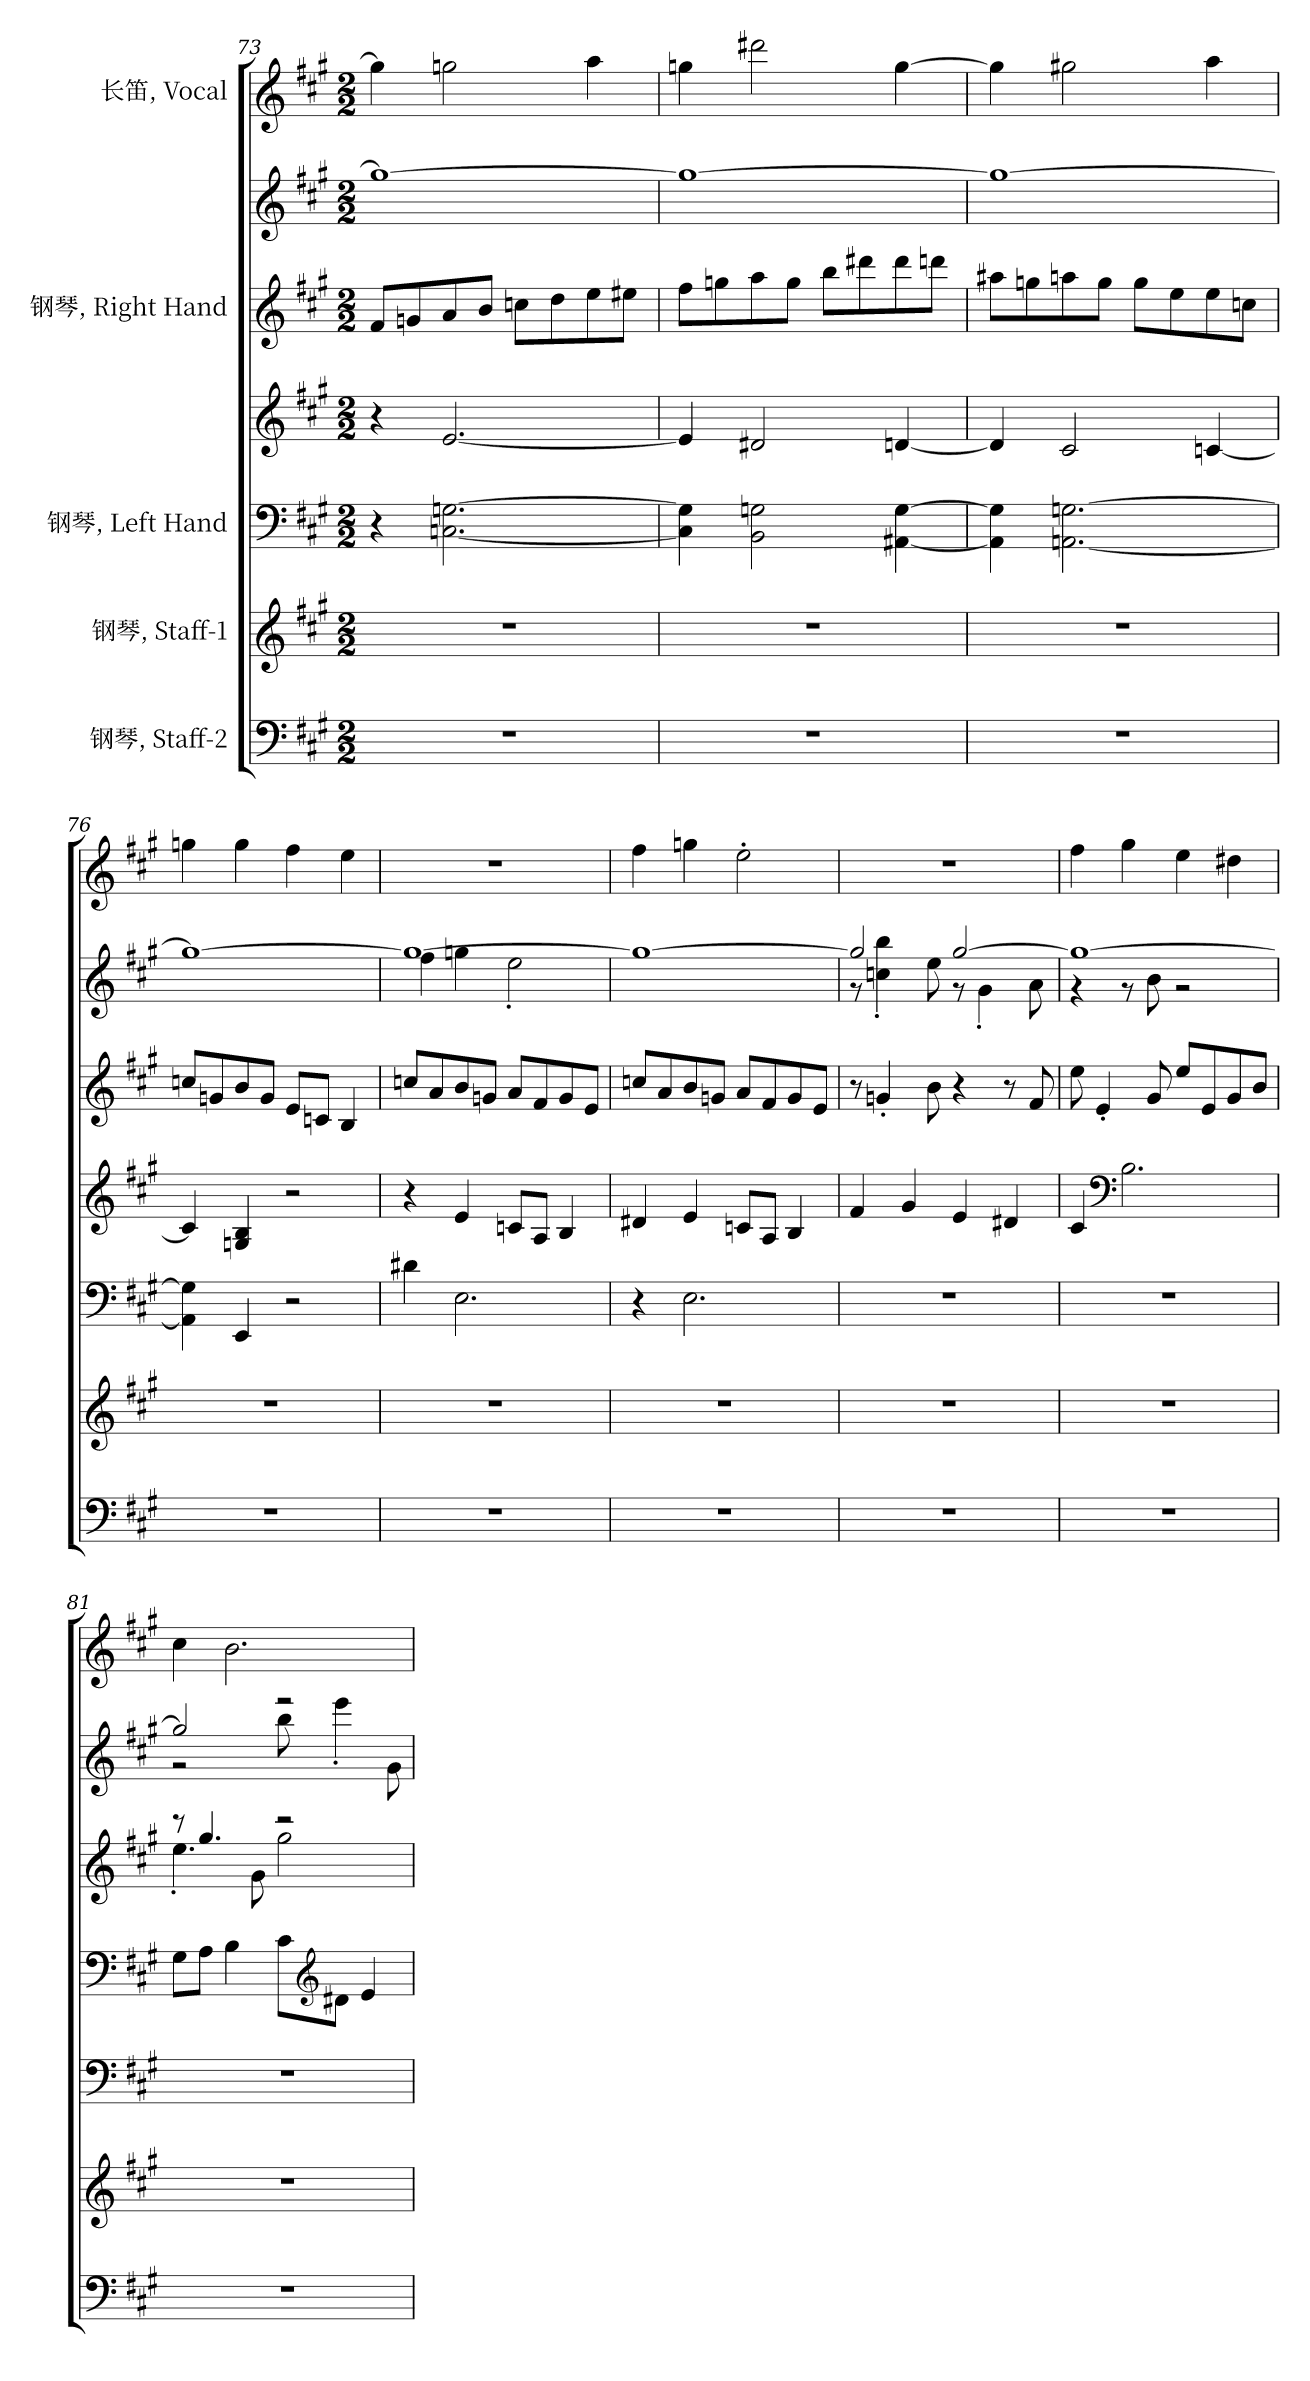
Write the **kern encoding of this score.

**kern	**kern	**kern	**kern	**kern	**kern	**kern
*part5	*part4	*part3	*part3	*part2	*part2	*part1
*staff7	*staff6	*staff5	*staff4	*staff3	*staff2	*staff1
*I"钢琴, Staff-2	*I"钢琴, Staff-1	*I"钢琴, Left Hand	*	*I"钢琴, Right Hand	*	*I"长笛, Vocal
*clefF4	*clefG2	*clefF4	*clefG2	*clefG2	*clefG2	*clefG2
*k[f#c#g#]	*k[f#c#g#]	*k[f#c#g#]	*k[f#c#g#]	*k[f#c#g#]	*k[f#c#g#]	*k[f#c#g#]
*M2/2	*M2/2	*M2/2	*M2/2	*M2/2	*M2/2	*M2/2
=73	=73	=73	=73	=73	=73	=73
1r	1r	4r	4r	8f#/L	1gg#_	4gg\]
.	.	.	.	8gn/	.	.
.	.	[2.Cn\ [2.Gn\	[2.e/	8a/	.	2ggn\
.	.	.	.	8b/J	.	.
.	.	.	.	8ccn\L	.	.
.	.	.	.	8dd\	.	.
.	.	.	.	8ee\	.	4aa\
.	.	.	.	8ee#X\J	.	.
=74	=74	=74	=74	=74	=74	=74
1r	1r	4C\] 4G\]	4e/]	8ff#\L	1gg#_	4ggn\
.	.	.	.	8ggn\	.	.
.	.	2BB\ 2Gn\	2d#X/	8aa\	.	2ddd#X\
.	.	.	.	8gg\J	.	.
.	.	.	.	8bb\L	.	.
.	.	.	.	8ddd#X\	.	.
.	.	[4AA#X\ [4G\	[4dn/	8ddd#\	.	[4gg\
.	.	.	.	8dddn\J	.	.
!!LO:PB:g=z
=75	=75	=75	=75	=75	=75	=75
1r	1r	4AA#\] 4G\]	4d/]	8aa#X\L	1gg#_	4gg\]
.	.	.	.	8ggn\	.	.
.	.	[2.AAn\ [2.Gn\	2c#/	8aan\	.	2gg#X\
.	.	.	.	8gg\J	.	.
.	.	.	.	8gg\L	.	.
.	.	.	.	8ee\	.	.
.	.	.	[4cn/	8ee\	.	4aa\
.	.	.	.	8ccn\J	.	.
=76	=76	=76	=76	=76	=76	=76
1r	1r	4AA\] 4G\]	4c/]	8ccn/L	1gg#_	4ggn\
.	.	.	.	8gn/	.	.
.	.	4EE/	4Gn/ 4B/	8b/	.	4gg\
.	.	.	.	8g/J	.	.
.	.	2r	2r	8e/L	.	4ff#\
.	.	.	.	8cn/J	.	.
.	.	.	.	4B/	.	4ee\
=77	=77	=77	=77	=77	=77	=77
*	*	*	*	*	*^	*
1r	1r	4d#X\	4r	8ccn/L	1gg#_	4ff#\	1r
.	.	.	.	8a/	.	.	.
.	.	2.E\	4e/	8b/	.	4ggn\	.
.	.	.	.	8gn/J	.	.	.
.	.	.	8cn/L	8a/L	.	2ee'\	.
.	.	.	8A/J	8f#/	.	.	.
.	.	.	4B/	8g/	.	.	.
.	.	.	.	8e/J	.	.	.
*	*	*	*	*	*v	*v	*
=78	=78	=78	=78	=78	=78	=78
1r	1r	4r	4d#X/	8ccn/L	1gg#_	4ff#\
.	.	.	.	8a/	.	.
.	.	2.E\	4e/	8b/	.	4ggn\
.	.	.	.	8gn/J	.	.
.	.	.	8cn/L	8a/L	.	2ee'\
.	.	.	8A/J	8f#/	.	.
.	.	.	4B/	8g/	.	.
.	.	.	.	8e/J	.	.
!!LO:PB:g=z
=79	=79	=79	=79	=79	=79	=79
*	*	*	*	*	*^	*
1r	1r	1r	4f#/	8r	2gg#/]	8r	1r
.	.	.	.	4gn'/	.	4ccn\' 4bb\'	.
.	.	.	4g#/	.	.	.	.
.	.	.	.	8b\	.	8ee\	.
.	.	.	4e/	4r	[2gg#/	8r	.
.	.	.	.	.	.	4g#'\	.
.	.	.	4d#X/	8r	.	.	.
.	.	.	.	8f#/	.	8a\	.
=80	=80	=80	=80	=80	=80	=80	=80
1r	1r	1r	4c#/	8ee\	1gg#_	4r	4ff#\
.	.	.	.	4e'/	.	.	.
*	*	*	*clefF4	*	*	*	*
.	.	.	2.B\	.	.	8r	4gg#\
.	.	.	.	8g#/	.	8b\	.
.	.	.	.	8ee/L	.	2r	4ee\
.	.	.	.	8e/	.	.	.
.	.	.	.	8g#/	.	.	4dd#X\
.	.	.	.	8b/J	.	.	.
=81	=81	=81	=81	=81	=81	=81	=81
*	*	*	*	*^	*	*	*
1r	1r	1r	8G#\L	8r	4.ee'\	2gg#/]	2r	4cc#\
.	.	.	8A\J	4.gg#/	.	.	.	.
.	.	.	4B\	.	.	.	.	2.b\
.	.	.	.	.	8g#\	.	.	.
.	.	.	8c#\L	2r	2gg#\	2r	8bb\	.
*	*	*	*clefG2	*	*	*	*	*
.	.	.	8d#X\J	.	.	.	4eee'\	.
.	.	.	4e/	.	.	.	.	.
.	.	.	.	.	.	.	8g#\	.
*	*	*	*	*v	*v	*	*	*
*	*	*	*	*	*v	*v	*
=	=	=	=	=	=	=
*-	*-	*-	*-	*-	*-	*-
